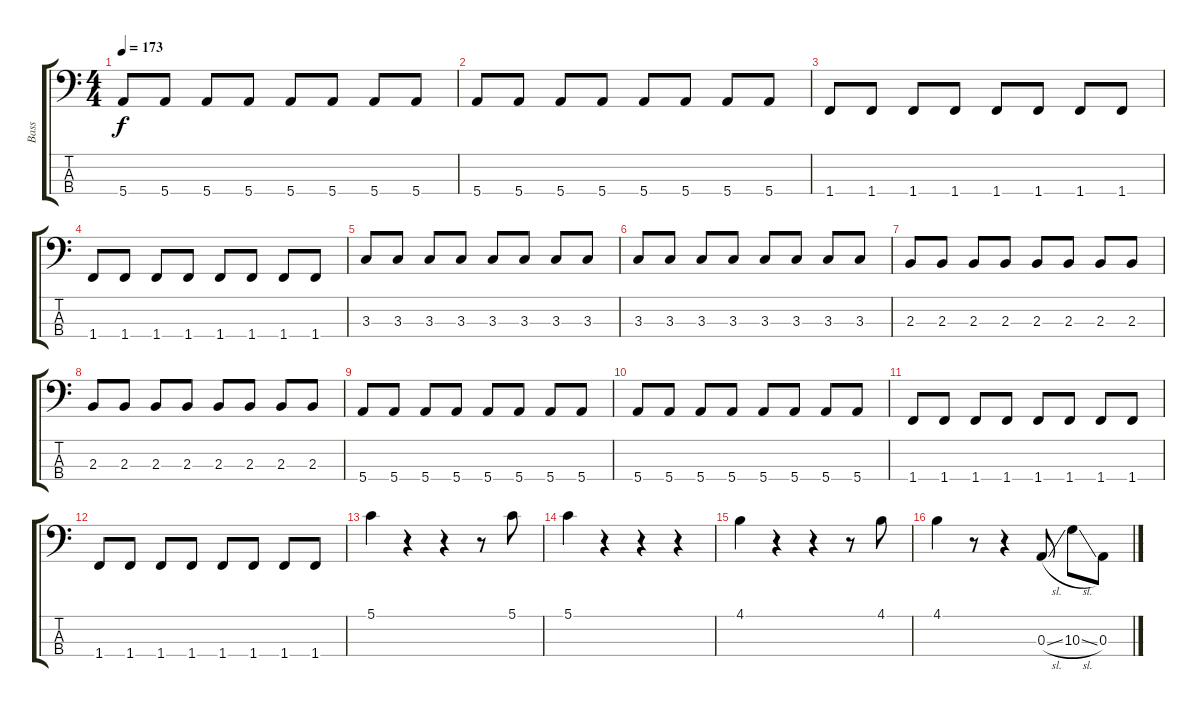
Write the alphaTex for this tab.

\track ("Bass" "Bass") {instrument electricbasspick}
\staff {score tabs}
\tuning (G2 D2 A1 E1) {hide}
\ts (4 4)
\tempo 173
\clef f4
\ks c
5.4.8{dy f} 5.4.8 5.4.8 5.4.8 5.4.8 5.4.8 5.4.8 5.4.8 |
5.4.8 5.4.8 5.4.8 5.4.8 5.4.8 5.4.8 5.4.8 5.4.8 |
1.4.8 1.4.8 1.4.8 1.4.8 1.4.8 1.4.8 1.4.8 1.4.8 |
1.4.8 1.4.8 1.4.8 1.4.8 1.4.8 1.4.8 1.4.8 1.4.8 |
3.3.8 3.3.8 3.3.8 3.3.8 3.3.8 3.3.8 3.3.8 3.3.8 |
3.3.8 3.3.8 3.3.8 3.3.8 3.3.8 3.3.8 3.3.8 3.3.8 |
2.3.8 2.3.8 2.3.8 2.3.8 2.3.8 2.3.8 2.3.8 2.3.8 |
2.3.8 2.3.8 2.3.8 2.3.8 2.3.8 2.3.8 2.3.8 2.3.8 |
5.4.8 5.4.8 5.4.8 5.4.8 5.4.8 5.4.8 5.4.8 5.4.8 |
5.4.8 5.4.8 5.4.8 5.4.8 5.4.8 5.4.8 5.4.8 5.4.8 |
1.4.8 1.4.8 1.4.8 1.4.8 1.4.8 1.4.8 1.4.8 1.4.8 |
1.4.8 1.4.8 1.4.8 1.4.8 1.4.8 1.4.8 1.4.8 1.4.8 |
5.1.4 r.4 r.4 r.8 5.1.8 |
5.1.4 r.4 r.4 r.4 |
4.1.4 r.4 r.4 r.8 4.1.8 |
4.1.4 r.8 r.4 0.3{sl}.8 10.3{sl}.8 0.3.8
